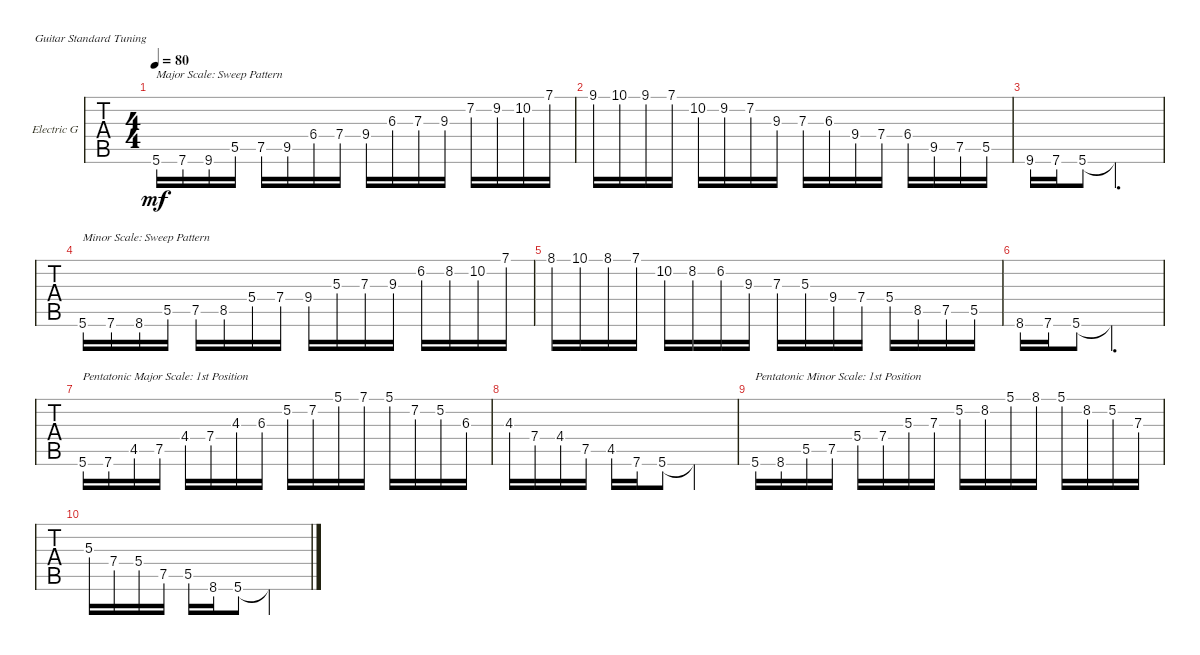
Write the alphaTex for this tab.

\defaultSystemsLayout 4
\bracketExtendMode groupsimilarinstruments
\firstSystemTrackNameOrientation horizontal
\otherSystemsTrackNameOrientation horizontal
\track ("Electric Guitar" "Electric G") {instrument electricguitarclean}
\staff {tabs}
\tuning (E4 B3 G3 D3 A2 E2)
\ts (4 4)
\tempo 80
\clef g2
\ks c
5.6{lf 2}.16{txt "Major Scale: Sweep Pattern" dy mf instrument electricguitarclean} 7.6{lf 3}.16 9.6{lf 5}.16 5.5{lf 2}.16 7.5{lf 3}.16 9.5{lf 5}.16 6.4{lf 2}.16 7.4{lf 3}.16 9.4{lf 5}.16 6.3{lf 2}.16 7.3{lf 3}.16 9.3{lf 5}.16 7.2{lf 2}.16 9.2{lf 4}.16 10.2{lf 5}.16 7.1{lf 2}.16 |
9.1{lf 4}.16 10.1{lf 5}.16 9.1{lf 4}.16 7.1{lf 2}.16 10.2{lf 5}.16 9.2{lf 4}.16 7.2{lf 2}.16 9.3{lf 5}.16 7.3{lf 3}.16 6.3{lf 2}.16 9.4{lf 5}.16 7.4{lf 3}.16 6.4{lf 2}.16 9.5{lf 5}.16 7.5{lf 3}.16 5.5{lf 2}.16 |
9.6{lf 5}.16 7.6{lf 3}.16 5.6{lf 2}.8 5.6{t}.2{d} |
5.6{lf 2}.16{txt "Minor Scale: Sweep Pattern"} 7.6{lf 4}.16 8.6{lf 5}.16 5.5{lf 2}.16 7.5{lf 4}.16 8.5{lf 5}.16 5.4{lf 2}.16 7.4{lf 3}.16 9.4{lf 5}.16 5.3{lf 2}.16 7.3{lf 3}.16 9.3{lf 5}.16 6.2{lf 2}.16 8.2{lf 3}.16 10.2{lf 5}.16 7.1{lf 2}.16 |
8.1{lf 3}.16 10.1{lf 5}.16 8.1{lf 3}.16 7.1{lf 2}.16 10.2{lf 5}.16 8.2{lf 3}.16 6.2{lf 2}.16 9.3{lf 5}.16 7.3{lf 3}.16 5.3{lf 2}.16 9.4{lf 5}.16 7.4{lf 3}.16 5.4{lf 2}.16 8.5{lf 5}.16 7.5{lf 4}.16 5.5{lf 2}.16 |
8.6{lf 5}.16 7.6{lf 4}.16 5.6{lf 2}.8 5.6{t}.2{d} |
5.6{lf 3}.16{txt "Pentatonic Major Scale: 1st Position"} 7.6{lf 5}.16 4.5{lf 2}.16 7.5{lf 5}.16 4.4.16 7.4.16 4.3.16 6.3.16 5.2.16 7.2.16 5.1.16 7.1.16 5.1.16 7.2.16 5.2.16 6.3.16 |
4.3.16 7.4.16 4.4.16 7.5.16 4.5.16 7.6.16 5.6.8 5.6{t}.2 |
5.6{lf 2}.16{txt "Pentatonic Minor Scale: 1st Position"} 8.6{lf 5}.16 5.5{lf 2}.16 7.5{lf 4}.16 5.4.16 7.4.16 5.3.16 7.3.16 5.2.16 8.2.16 5.1.16 8.1.16 5.1.16 8.2.16 5.2.16 7.3.16 |
5.3.16 7.4.16 5.4.16 7.5.16 5.5.16 8.6.16 5.6.8 5.6{t}.2
